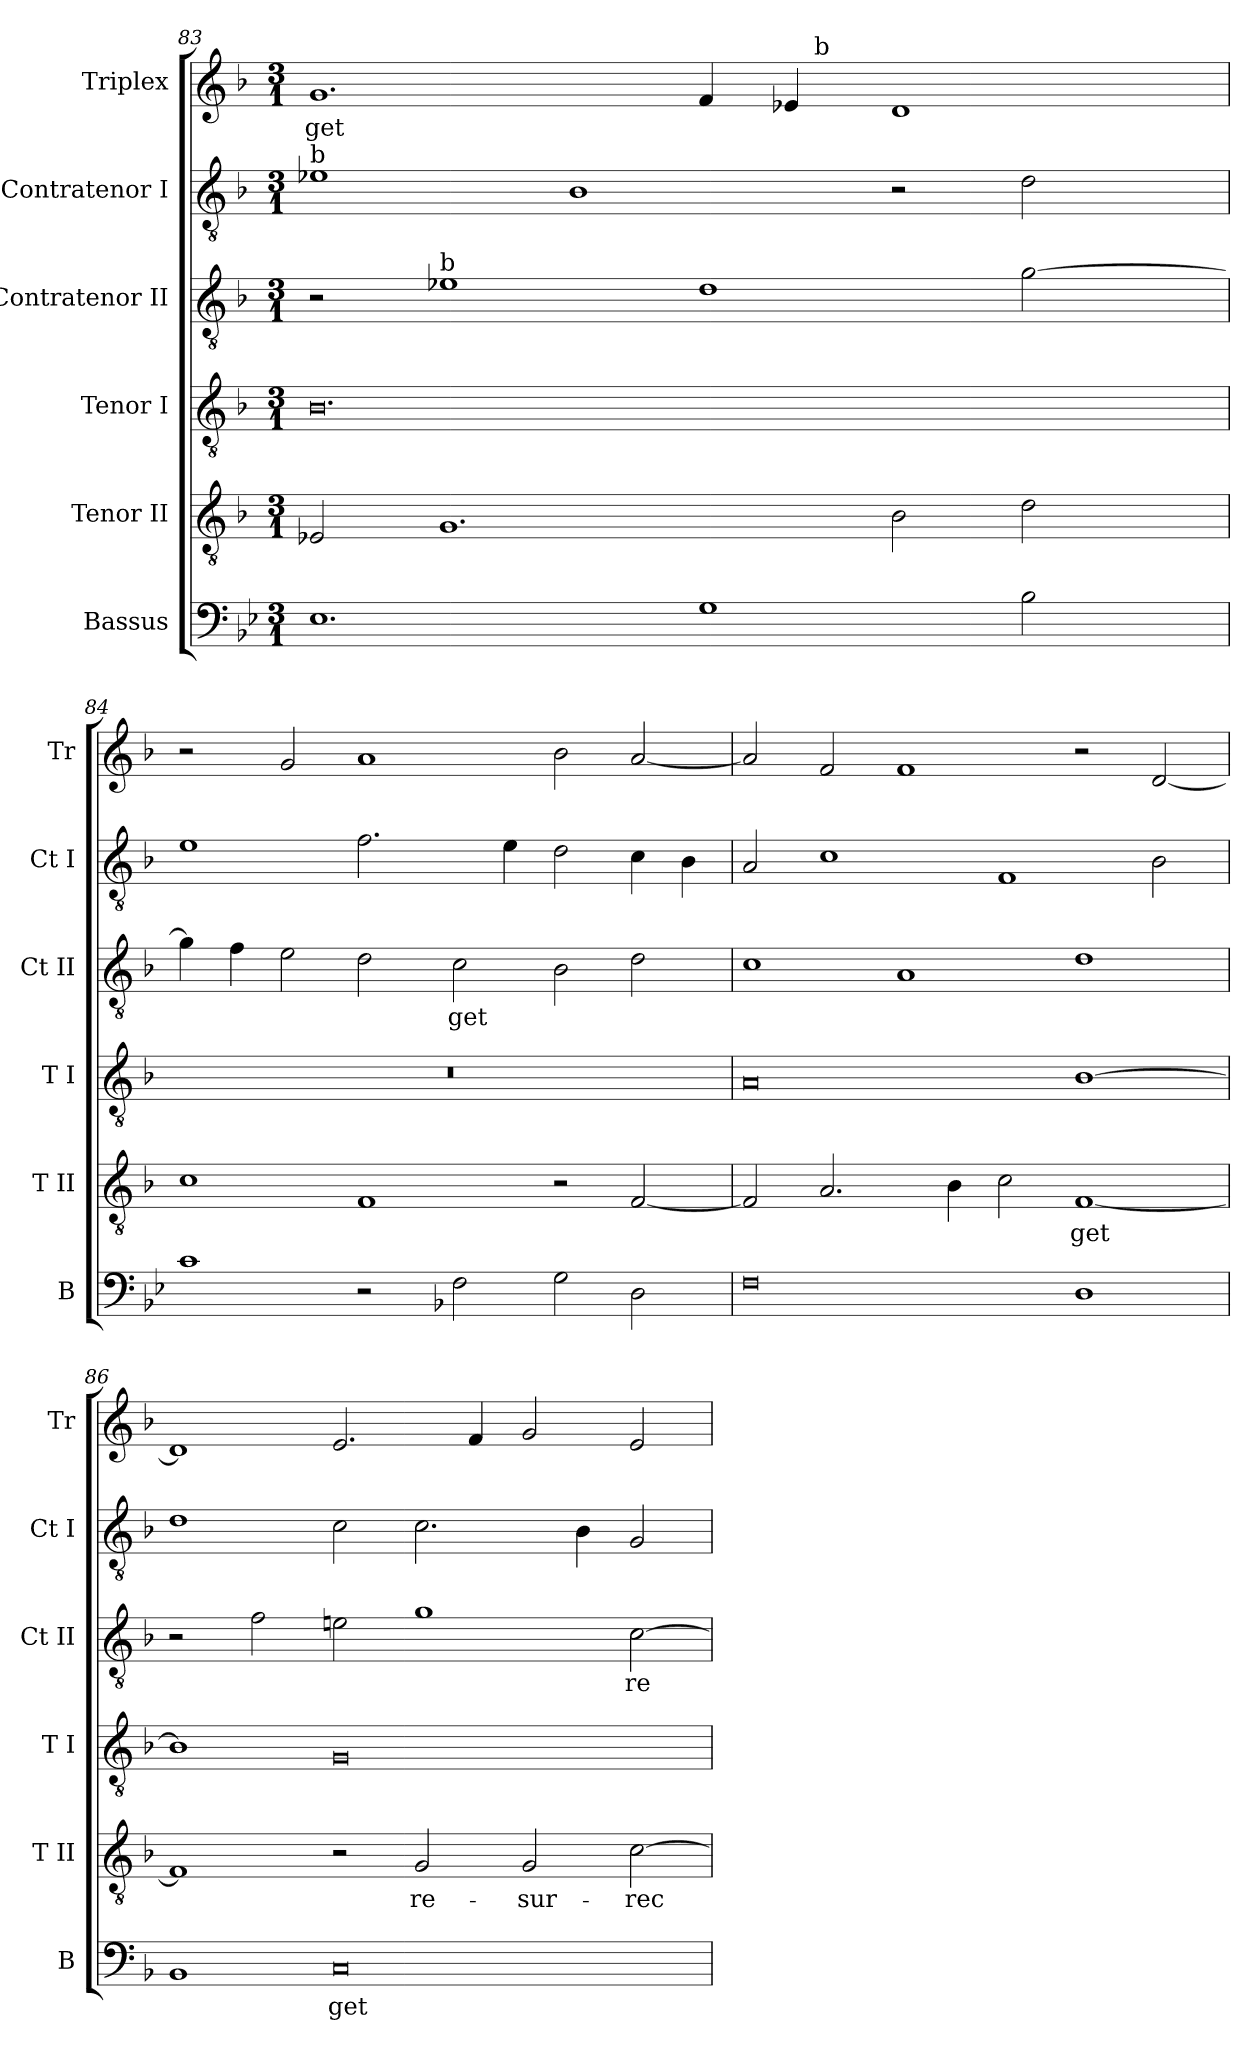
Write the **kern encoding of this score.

**kern	**text	**kern	**text	**kern	**kern	**text	**kern	**kern	**text
*part6	*part6	*part5	*part5	*part4	*part3	*part3	*part2	*part1	*part1
*staff6	*staff6	*staff5	*staff5	*staff4	*staff3	*staff3	*staff2	*staff1	*staff1
*I"Bassus	*	*I"Tenor II	*	*I"Tenor I	*I"Contratenor II	*	*I"Contratenor I	*I"Triplex	*
*I'B	*	*I'T II	*	*I'T I	*I'Ct II	*	*I'Ct I	*I'Tr	*
!!LO:LB:g=z
*clefF4	*	*clefGv2	*	*clefGv2	*clefGv2	*	*clefGv2	*clefG2	*
*	*	*ITrd7c12	*	*ITrd7c12	*ITrd7c12	*	*ITrd7c12	*	*
*k[b-e-]	*	*k[b-]	*	*k[b-]	*k[b-]	*	*k[b-]	*k[b-]	*
*B-:	*	*F:	*	*F:	*F:	*	*F:	*F:	*
*M3/1	*	*M3/1	*	*M3/1	*M3/1	*	*M3/1	*M3/1	*
=83	=83	=83	=83	=83	=83	=83	=83	=83	=83
!	!	!	!	!	!	!	!LO:TX:a:t=b	!	!
!	!	!	!	!	!	!	!	!	!LO:LY:b:color=#000000
*	*	*	*	*	*	*	*	*^	*
1.E-i	.	2EE-Xi/	.	0.BB-i	2r	.	1E-i	1.gi	1ryy	-get
!	!	!	!	!	!LO:TX:a:t=b	!	!	!	!	!
.	.	1.GGi	.	.	1E-i	.	.	.	.	.
.	.	.	.	.	.	.	1BB-i	.	2ryy	.
1Gi	.	.	.	.	1Di	.	.	4fi/	4ryy	.
.	.	.	.	.	.	.	.	4e-i/	32ryy	.
.	.	.	.	.	.	.	.	.	256ryy	.
!	!	!	!	!	!	!	!	!	!LO:TX:a:t=b	!
.	.	.	.	.	.	.	.	.	1ryy	.
.	.	2BB-i\	.	.	.	.	2r	1di	.	.
2B-i\	.	2Di\	.	.	[>2Gi\	.	2Di\	.	.	.
.	.	.	.	.	.	.	.	.	8ryy	.
.	.	.	.	.	.	.	.	.	16ryy	.
.	.	.	.	.	.	.	.	.	64..ryy	.
=84`	=84`	=84`	=84`	=84`	=84`	=84`	=84`	=84`	=84`	=84`
!	!	!	!	!LO:N:vis=1	!	!	!	!	!	!
*	*	*	*	*	*	*	*	*v	*v	*
1ci	.	1Ci	.	0.r	4Gi\]	.	1Ei	2r	.
.	.	.	.	.	4Fi\	.	.	.	.
.	.	.	.	.	2Ei\	.	.	2gi/	.
2r	.	1FFi	.	.	2Di\	.	2.Fi\	1ai	.
*k[b-]	*	*	*	*	*	*	*	*	*
*F:	*	*	*	*	*	*	*	*	*
!	!	!	!	!	!	!LO:LY:b:color=#000000	!	!	!
2Fi\	.	.	.	.	2Ci\	-get	.	.	.
.	.	.	.	.	.	.	4Ei\	.	.
2Gi\	.	2r	.	.	2BB-i\	.	2Di\	2b-i\	.
2Di\	.	[<2FFi/	.	.	2Di\	.	4Ci\	[<2ai/	.
.	.	.	.	.	.	.	4BB-i\	.	.
=85`	=85`	=85`	=85`	=85`	=85`	=85`	=85`	=85`	=85`
0Fi	.	2FFi/]	.	0AAi	1Ci	.	2AAi/	2ai/]	.
.	.	2.AAi/	.	.	.	.	1Ci	2fi/	.
.	.	.	.	.	1AAi	.	.	1fi	.
.	.	4BB-i\	.	.	.	.	.	.	.
.	.	2Ci\	.	.	.	.	1FFi	.	.
!	!	!	!LO:LY:b:color=#000000	!	!	!	!	!	!
1Di	.	[<1FFi	-get	[>1BB-i	1Di	.	.	2r	.
.	.	.	.	.	.	.	2BB-i\	[<2di/	.
!!LO:PB:g=z
=86`	=86`	=86`	=86`	=86`	=86`	=86`	=86`	=86`	=86`
1BB-i	.	1FFi]	.	1BB-i]	2r	.	1Di	1di]	.
.	.	.	.	.	2Fi\	.	.	.	.
!	!LO:LY:b:color=#000000	!	!	!	!	!	!	!	!
0Ci	-get	2r	.	0GGi	2Eni\	.	2Ci\	2.ei/	.
!	!	!	!LO:LY:b:color=#000000	!	!	!	!	!	!
.	.	2GGi/	re-	.	1Gi	.	2.Ci\	.	.
.	.	.	.	.	.	.	.	4fi/	.
!	!	!	!LO:LY:b:color=#000000	!	!	!	!	!	!
.	.	2GGi/	-sur-	.	.	.	.	2gi/	.
.	.	.	.	.	.	.	4BB-i\	.	.
!	!	!	!LO:LY:b:color=#000000	!	!	!	!	!	!
!	!	!	!	!	!	!LO:LY:b:color=#000000	!	!	!
.	.	[>2Ci\	-rec-	.	[>2Ci\	re-	2GGi/	2ei/	.
=`	=`	=`	=`	=`	=`	=`	=`	=`	=`
*-	*-	*-	*-	*-	*-	*-	*-	*-	*-
